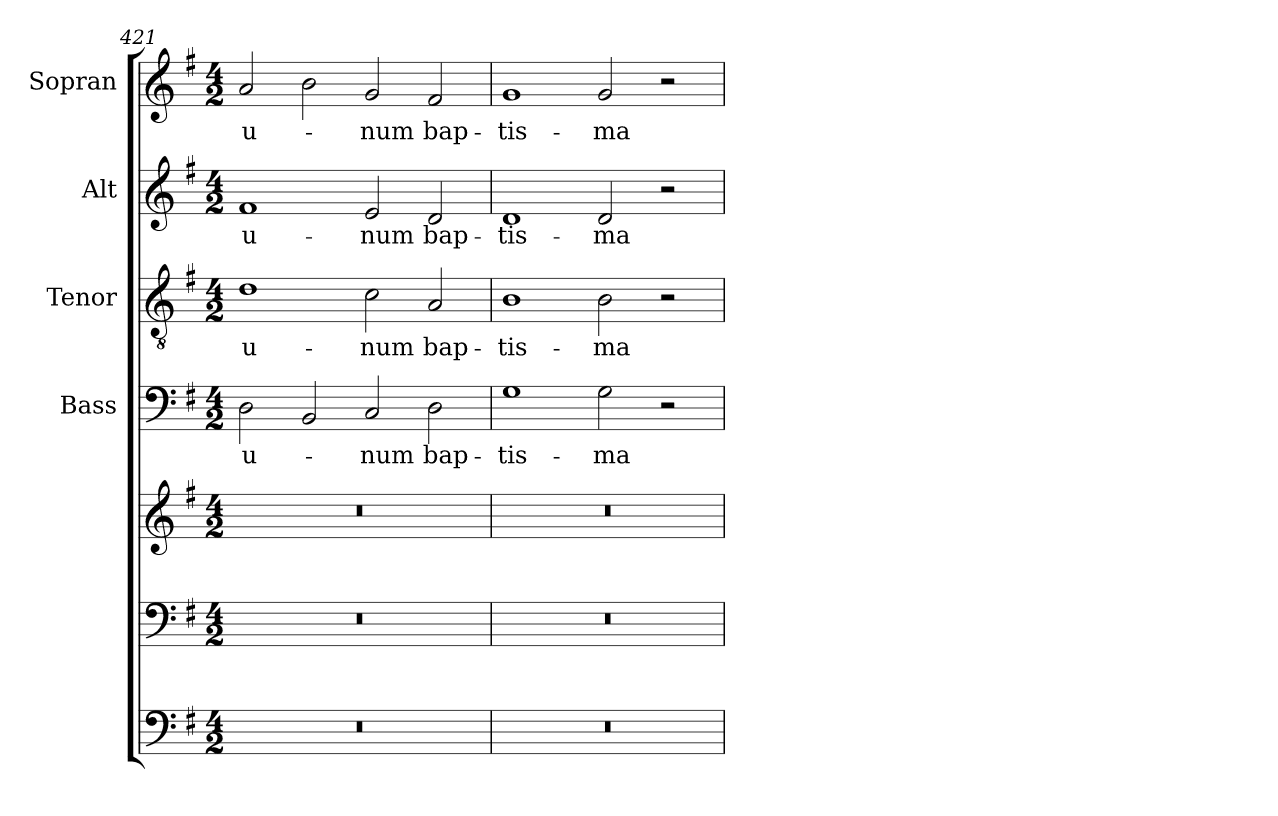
**kern	**kern	**kern	**kern	**text	**kern	**text	**kern	**text	**kern	**text
*part6	*part5	*part5	*part4	*part4	*part3	*part3	*part2	*part2	*part1	*part1
*staff7	*staff6	*staff5	*staff4	*staff4	*staff3	*staff3	*staff2	*staff2	*staff1	*staff1
*	*	*	*I"Bass	*	*I"Tenor	*	*I"Alt	*	*I"Sopran	*
*	*	*	*I'B.	*	*I'T.	*	*I'A.	*	*I'S.	*
*clefF4	*clefF4	*clefG2	*clefF4	*	*clefGv2	*	*clefG2	*	*clefG2	*
*k[f#]	*k[f#]	*k[f#]	*k[f#]	*	*k[f#]	*	*k[f#]	*	*k[f#]	*
*G:	*G:	*G:	*G:	*	*G:	*	*G:	*	*G:	*
*M4/2	*M4/2	*M4/2	*M4/2	*	*M4/2	*	*M4/2	*	*M4/2	*
=421	=421	=421	=421	=421	=421	=421	=421	=421	=421	=421
!	!	!	!	!LO:LY:b	!	!LO:LY:b	!	!LO:LY:b	!	!LO:LY:b
0r	0r	0r	2D\	u-	1d	u-	1f#	u-	2a/	u-
.	.	.	2BB/	.	.	.	.	.	2b\	.
!	!	!	!	!LO:LY:b	!	!LO:LY:b	!	!LO:LY:b	!	!LO:LY:b
.	.	.	2C/	-num	2c\	-num	2e/	-num	2g/	-num
!	!	!	!	!LO:LY:b	!	!LO:LY:b	!	!LO:LY:b	!	!LO:LY:b
.	.	.	2D\	bap-	2A/	bap-	2d/	bap-	2f#/	bap-
=422	=422	=422	=422	=422	=422	=422	=422	=422	=422	=422
!	!	!	!	!LO:LY:b	!	!LO:LY:b	!	!LO:LY:b	!	!LO:LY:b
0r	0r	0r	1G	-tis-	1B	-tis-	1d	-tis-	1g	-tis-
!	!	!	!	!LO:LY:b	!	!LO:LY:b	!	!LO:LY:b	!	!LO:LY:b
.	.	.	2G\	-ma	2B\	-ma	2d/	-ma	2g/	-ma
.	.	.	2r	.	2r	.	2r	.	2r	.
=	=	=	=	=	=	=	=	=	=	=
*-	*-	*-	*-	*-	*-	*-	*-	*-	*-	*-
